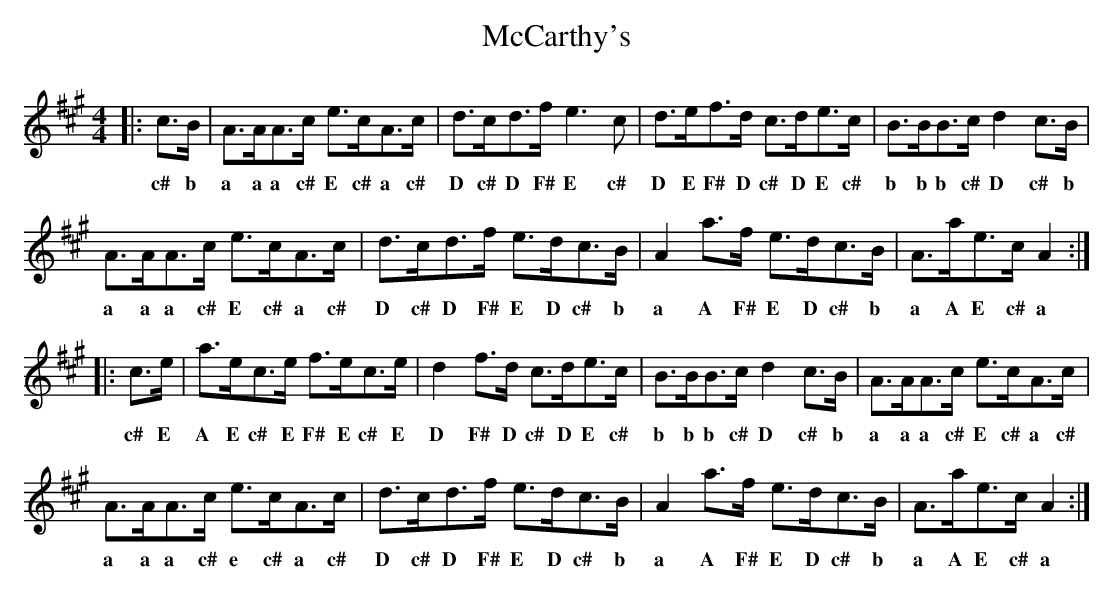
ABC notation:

X:1
T:McCarthy's
M:4/4
L:1/8
K:Amaj
|:c>B|A>AA>c e>cA>c|d>cd>f e3c|d>ef>d c>de>c|B>BB>c d2c>B|
w:c# b a a a c# E c# a c# D c# D F# E c# D E F# D c# D E c# b b b c# D c# b
A>AA>c e>cA>c|d>cd>f e>dc>B|A2a>f e>dc>B|A>ae>c A2:|
w:a a a c# E c# a c# D c# D F# E D c# b a A F# E D c# b a A E c# a
|:c>e|a>ec>e f>ec>e|d2f>d c>de>c|B>BB>c d2c>B|A>AA>c e>cA>c|
w:c# E A E c# E F# E c# E D F# D c# D E c# b b b c# D c# b a a a c# E c# a c#
A>AA>c e>cA>c|d>cd>f e>dc>B|A2a>f e>dc>B|A>ae>c A2:|
w:a a a c# e c# a c# D c# D F# E D c# b a A F# E D c# b a A E c# a
